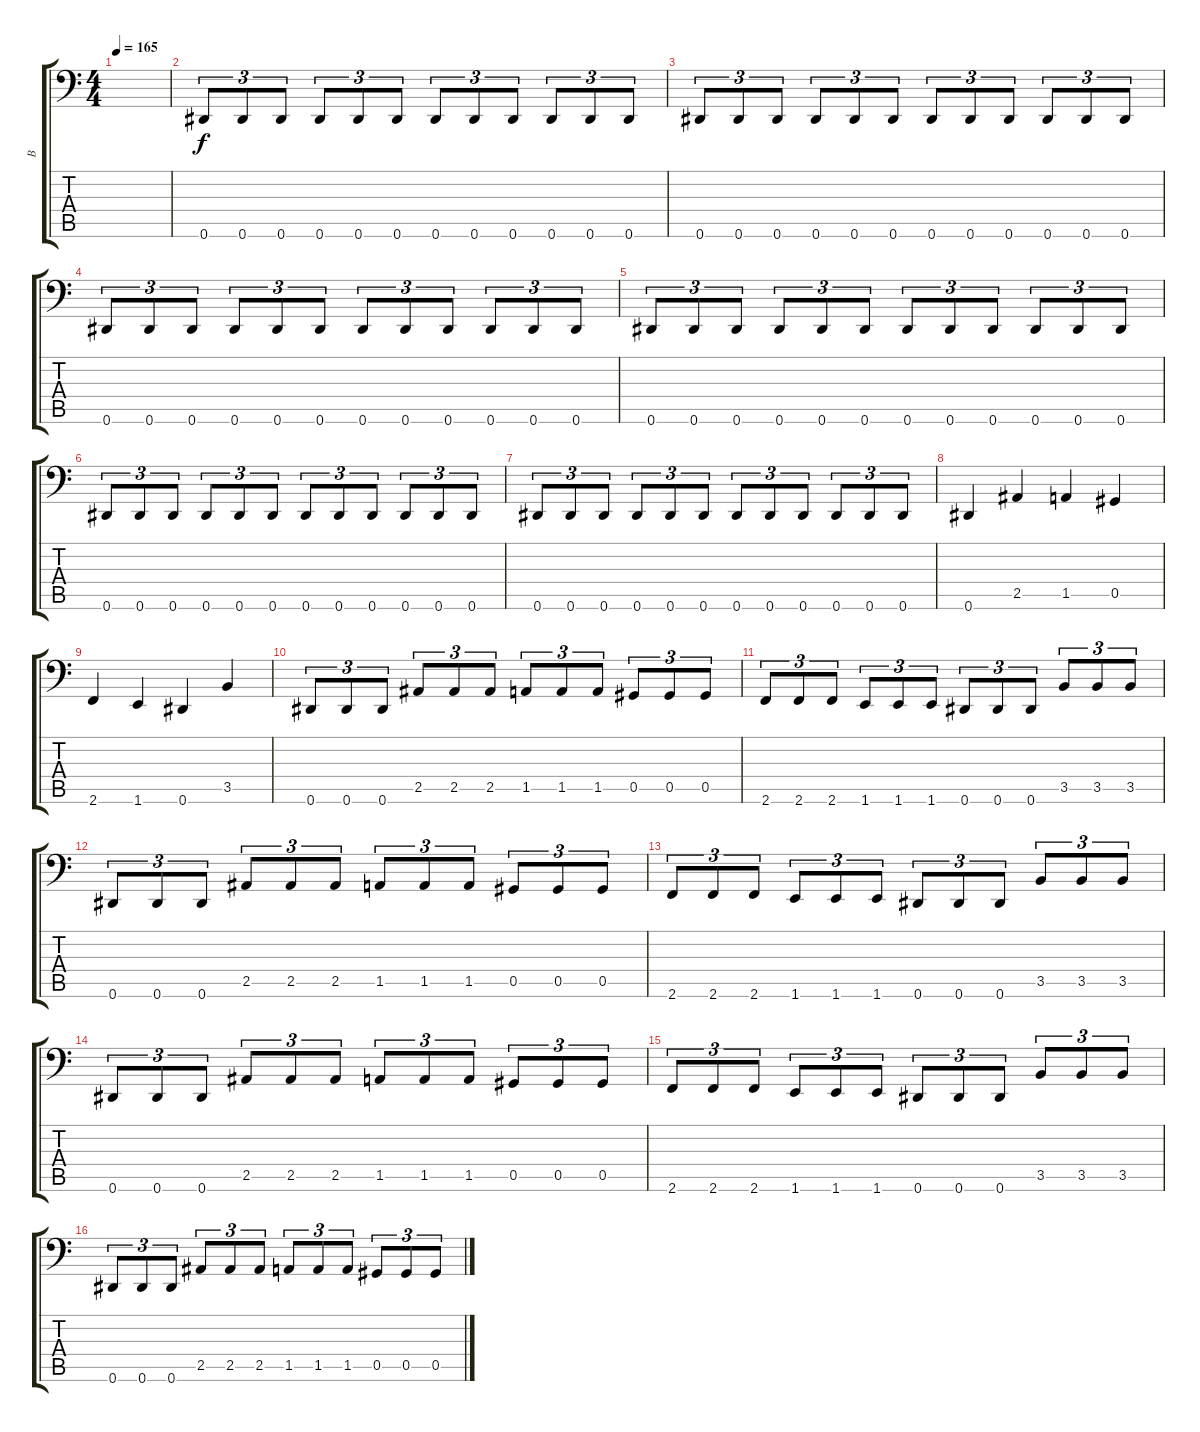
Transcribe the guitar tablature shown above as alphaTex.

\track ("B" "B") {instrument electricbasspick}
\staff {score tabs}
\tuning (Eb3 Bb2 Gb2 Db2 Ab1 Eb1) {hide}
\ts (4 4)
\tempo 165
\clef f4
\ks c
|
0.6.8{tu (3 2)} 0.6.8{tu (3 2)} 0.6.8{tu (3 2)} 0.6.8{tu (3 2)} 0.6.8{tu (3 2)} 0.6.8{tu (3 2)} 0.6.8{tu (3 2)} 0.6.8{tu (3 2)} 0.6.8{tu (3 2)} 0.6.8{tu (3 2)} 0.6.8{tu (3 2)} 0.6.8{tu (3 2)} |
0.6.8{tu (3 2)} 0.6.8{tu (3 2)} 0.6.8{tu (3 2)} 0.6.8{tu (3 2)} 0.6.8{tu (3 2)} 0.6.8{tu (3 2)} 0.6.8{tu (3 2)} 0.6.8{tu (3 2)} 0.6.8{tu (3 2)} 0.6.8{tu (3 2)} 0.6.8{tu (3 2)} 0.6.8{tu (3 2)} |
0.6.8{tu (3 2)} 0.6.8{tu (3 2)} 0.6.8{tu (3 2)} 0.6.8{tu (3 2)} 0.6.8{tu (3 2)} 0.6.8{tu (3 2)} 0.6.8{tu (3 2)} 0.6.8{tu (3 2)} 0.6.8{tu (3 2)} 0.6.8{tu (3 2)} 0.6.8{tu (3 2)} 0.6.8{tu (3 2)} |
0.6.8{tu (3 2)} 0.6.8{tu (3 2)} 0.6.8{tu (3 2)} 0.6.8{tu (3 2)} 0.6.8{tu (3 2)} 0.6.8{tu (3 2)} 0.6.8{tu (3 2)} 0.6.8{tu (3 2)} 0.6.8{tu (3 2)} 0.6.8{tu (3 2)} 0.6.8{tu (3 2)} 0.6.8{tu (3 2)} |
0.6.8{tu (3 2)} 0.6.8{tu (3 2)} 0.6.8{tu (3 2)} 0.6.8{tu (3 2)} 0.6.8{tu (3 2)} 0.6.8{tu (3 2)} 0.6.8{tu (3 2)} 0.6.8{tu (3 2)} 0.6.8{tu (3 2)} 0.6.8{tu (3 2)} 0.6.8{tu (3 2)} 0.6.8{tu (3 2)} |
0.6.8{tu (3 2)} 0.6.8{tu (3 2)} 0.6.8{tu (3 2)} 0.6.8{tu (3 2)} 0.6.8{tu (3 2)} 0.6.8{tu (3 2)} 0.6.8{tu (3 2)} 0.6.8{tu (3 2)} 0.6.8{tu (3 2)} 0.6.8{tu (3 2)} 0.6.8{tu (3 2)} 0.6.8{tu (3 2)} |
0.6.4 2.5.4 1.5.4 0.5.4 |
2.6.4 1.6.4 0.6.4 3.5.4 |
0.6.8{tu (3 2)} 0.6.8{tu (3 2)} 0.6.8{tu (3 2)} 2.5.8{tu (3 2)} 2.5.8{tu (3 2)} 2.5.8{tu (3 2)} 1.5.8{tu (3 2)} 1.5.8{tu (3 2)} 1.5.8{tu (3 2)} 0.5.8{tu (3 2)} 0.5.8{tu (3 2)} 0.5.8{tu (3 2)} |
2.6.8{tu (3 2)} 2.6.8{tu (3 2)} 2.6.8{tu (3 2)} 1.6.8{tu (3 2)} 1.6.8{tu (3 2)} 1.6.8{tu (3 2)} 0.6.8{tu (3 2)} 0.6.8{tu (3 2)} 0.6.8{tu (3 2)} 3.5.8{tu (3 2)} 3.5.8{tu (3 2)} 3.5.8{tu (3 2)} |
0.6.8{tu (3 2)} 0.6.8{tu (3 2)} 0.6.8{tu (3 2)} 2.5.8{tu (3 2)} 2.5.8{tu (3 2)} 2.5.8{tu (3 2)} 1.5.8{tu (3 2)} 1.5.8{tu (3 2)} 1.5.8{tu (3 2)} 0.5.8{tu (3 2)} 0.5.8{tu (3 2)} 0.5.8{tu (3 2)} |
2.6.8{tu (3 2)} 2.6.8{tu (3 2)} 2.6.8{tu (3 2)} 1.6.8{tu (3 2)} 1.6.8{tu (3 2)} 1.6.8{tu (3 2)} 0.6.8{tu (3 2)} 0.6.8{tu (3 2)} 0.6.8{tu (3 2)} 3.5.8{tu (3 2)} 3.5.8{tu (3 2)} 3.5.8{tu (3 2)} |
0.6.8{tu (3 2)} 0.6.8{tu (3 2)} 0.6.8{tu (3 2)} 2.5.8{tu (3 2)} 2.5.8{tu (3 2)} 2.5.8{tu (3 2)} 1.5.8{tu (3 2)} 1.5.8{tu (3 2)} 1.5.8{tu (3 2)} 0.5.8{tu (3 2)} 0.5.8{tu (3 2)} 0.5.8{tu (3 2)} |
2.6.8{tu (3 2)} 2.6.8{tu (3 2)} 2.6.8{tu (3 2)} 1.6.8{tu (3 2)} 1.6.8{tu (3 2)} 1.6.8{tu (3 2)} 0.6.8{tu (3 2)} 0.6.8{tu (3 2)} 0.6.8{tu (3 2)} 3.5.8{tu (3 2)} 3.5.8{tu (3 2)} 3.5.8{tu (3 2)} |
0.6.8{tu (3 2)} 0.6.8{tu (3 2)} 0.6.8{tu (3 2)} 2.5.8{tu (3 2)} 2.5.8{tu (3 2)} 2.5.8{tu (3 2)} 1.5.8{tu (3 2)} 1.5.8{tu (3 2)} 1.5.8{tu (3 2)} 0.5.8{tu (3 2)} 0.5.8{tu (3 2)} 0.5.8{tu (3 2)}
